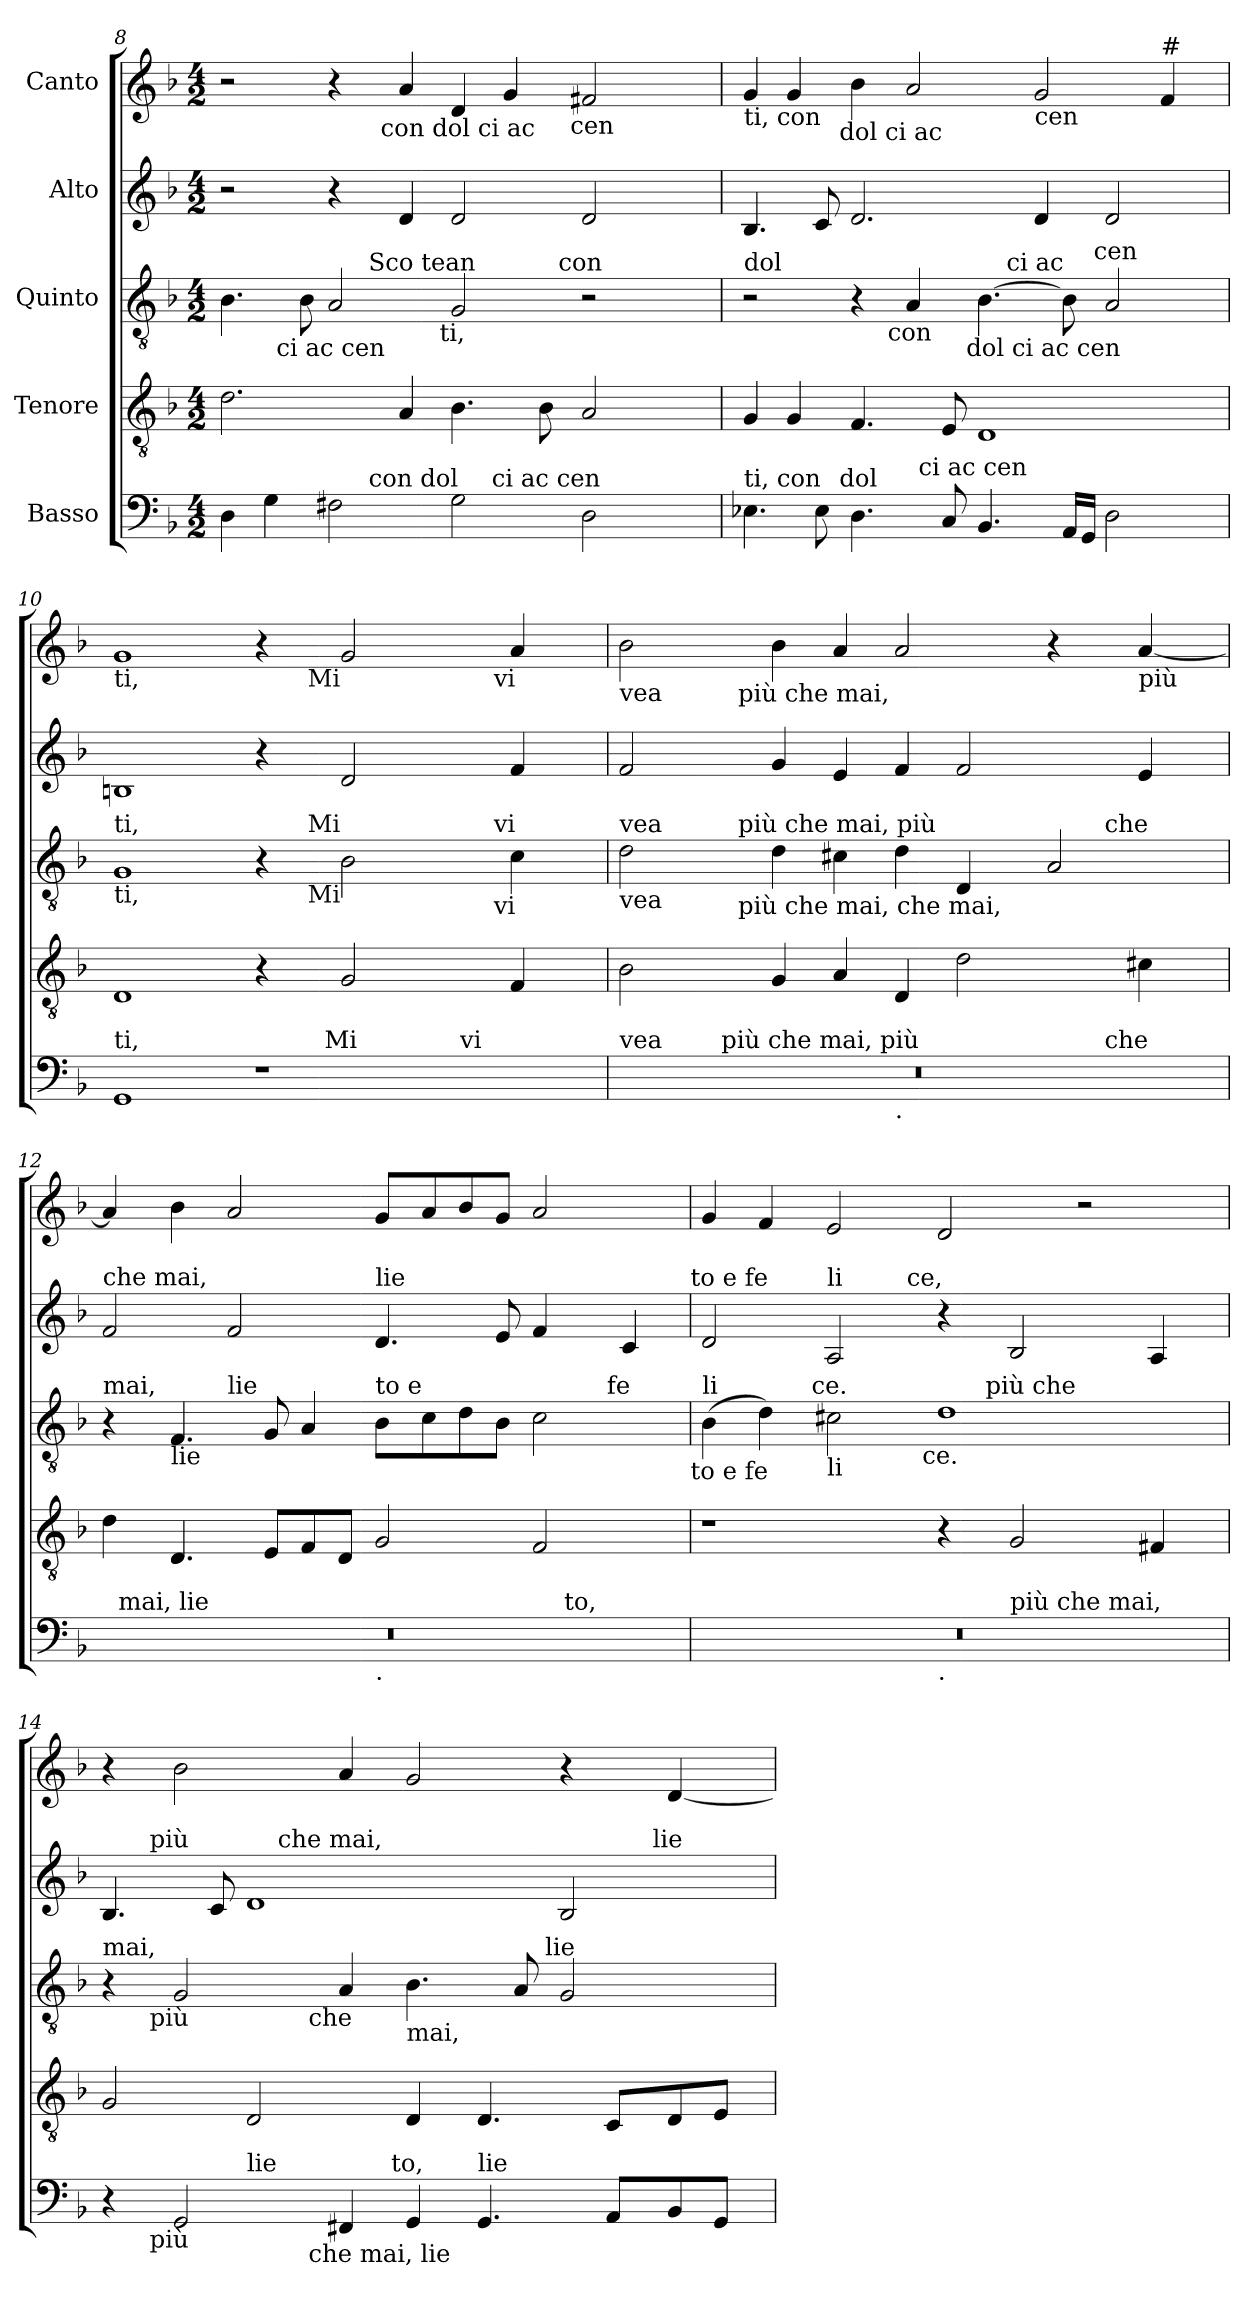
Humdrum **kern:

**kern	**kern	**kern	**kern	**kern
*part5	*part4	*part3	*part2	*part1
*staff5	*staff4	*staff3	*staff2	*staff1
*I"Basso	*I"Tenore	*I"Quinto	*I"Alto	*I"Canto
!!LO:LB:g=z
*clefF4	*clefGv2	*clefGv2	*clefG2	*clefG2
*ITrd7c12	*	*	*	*
*k[b-]	*k[b-]	*k[b-]	*k[b-]	*k[b-]
*F:	*F:	*F:	*F:	*F:
*M4/2	*M4/2	*M4/2	*M4/2	*M4/2
=8	=8	=8	=8	=8
!	!	!LO:TX:b:t=dol	!	!
!LO:TX:a:t=tean	!	!	!	!
*^	*	*^	*	*^
*	*^	*	*	*^	*	*	*^
*	*	*	*	*	*	*^	*	*	*	*
*	*	*	*	*	*	*	*^	*	*	*	*
4DD\	2ryy	1ryy	2.d\	4.B-\	4ryy	2ryy	2ryy	1ryy	2r	2r	2ryy	1ryy
4GG\	.	.	.	.	32ryy	.	.	.	.	.	.	.
!	!	!	!	!	!LO:TX:b:t=ci ac cen	!	!	!	!	!	!	!
.	.	.	.	.	1ryy	.	.	.	.	.	.	.
.	.	.	.	8B-\	.	.	.	.	.	.	.	.
2FF#X\	8ryy	.	.	2A/	.	8ryy	4...ryy	.	4r	4r	8.ryy	.
.	32ryy	.	.	.	.	32ryy	.	.	.	.	.	.
!	!	!	!	!	!	!LO:TX:a:t=Sco tean	!	!	!	!	!	!
!	!LO:TX:a:t=con dol	!	!	!	!	!	!	!	!	!	!	!
.	1ryy	.	.	.	.	1ryy	.	.	.	.	.	.
!	!	!	!	!	!	!	!	!	!	!	!LO:TX:b:t=con dol ci ac	!
.	.	.	.	.	.	.	.	.	.	.	1ryy	.
.	.	.	4A/	.	.	.	.	.	4d/	4a/	.	.
!	!	!	!	!	!	!	!LO:TX:b:t=ti,	!	!	!	!	!
.	.	.	.	.	.	.	1ryy	.	.	.	.	.
2GG\	.	8..ryy	4.B-\	2G/	.	.	.	4..ryy	2d/	4d/	.	4...ryy
!	!	!LO:TX:a:t=ci ac cen	!	!	!	!	!	!	!	!	!	!
.	.	2ryy	.	.	.	.	.	.	.	.	.	.
.	.	.	.	.	.	.	.	.	.	4g/	.	.
.	.	.	.	.	2ryy	.	.	.	.	.	.	.
.	.	.	8B-\	.	.	.	.	.	.	.	.	.
!	!	!	!	!	!	!	!	!LO:TX:a:t=con	!	!	!	!
.	.	.	.	.	.	.	.	2ryy	.	.	.	.
!	!	!	!	!	!	!	!	!	!	!	!	!LO:TX:b:t=cen
.	.	.	.	.	.	.	.	.	.	.	.	2ryy
2DD\	.	.	2A/	2r	.	.	.	.	2d/	2f#X/	.	.
.	4ryy	.	.	.	.	4ryy	.	.	.	.	.	.
.	.	.	.	.	.	.	.	.	.	.	4ryy	.
.	.	4ryy	.	.	.	.	.	.	.	.	.	.
.	.	.	.	.	8..ryy	.	.	.	.	.	.	.
.	16.ryy	.	.	.	.	16.ryy	.	.	.	.	.	.
.	.	.	.	.	.	.	.	16ryy	.	.	16ryy	.
.	.	32ryy	.	.	.	.	32ryy	.	.	.	.	32ryy
=9	=9	=9	=9	=9	=9	=9	=9	=9	=9	=9	=9	=9
!	!	!	!	!	!	!	!	!	!	!LO:TX:b:t=ti, con	!	!
!	!	!	!	!LO:TX:a:t=dol	!	!	!	!	!	!	!	!
!LO:TX:a:t=ti, con	!	!	!	!	!	!	!	!	!	!	!	!
*	*	*	*	*	*	*	*	*	*	*	*v	*v
4.EE-X\	4...ryy	2ryy	4G/	2r	2ryy	2ryy	1ryy	1ryy	4.B-/	4g/	4...ryy
.	.	.	4G/	.	.	.	.	.	.	4g/	.
8EE-\	.	.	.	.	.	.	.	.	8c/	.	.
!	!	!	!	!	!	!	!	!	!	!	!LO:TX:b:t=dol ci ac
!	!LO:TX:a:t=dol	!	!	!	!	!	!	!	!	!	!
.	1ryy	.	.	.	.	.	.	.	.	.	1ryy
4.DD\	.	4ryy	4.F/	4r	8.ryy	4...ryy	.	.	2.d/	4b-\	.
!	!	!	!	!	!LO:TX:b:t=con	!	!	!	!	!	!
.	.	.	.	.	1ryy	.	.	.	.	.	.
.	.	32ryy	.	4A/	.	.	.	.	.	2a/	.
!	!	!LO:TX:a:t=ci ac cen	!	!	!	!	!	!	!	!	!
.	.	1ryy	.	.	.	.	.	.	.	.	.
8CC/	.	.	8E/	.	.	.	.	.	.	.	.
!	!	!	!	!	!	!LO:TX:b:t=dol ci ac cen	!	!	!	!	!
.	.	.	.	.	.	1ryy	.	.	.	.	.
4.BBB-/	.	.	1D	[>4.B-\	.	.	8ryy	4...ryy	.	.	.
!	!	!	!	!	!	!	!LO:TX:a:t=ci ac	!	!	!	!
.	.	.	.	.	.	.	2..ryy	.	.	.	.
!	!	!	!	!	!	!	!	!	!	!LO:TX:b:t=cen	!
.	.	.	.	.	.	.	.	.	4d/	2g/	.
16AAA/LL	.	.	.	8B-\]	.	.	.	.	.	.	.
16GGG/JJ	.	.	.	.	.	.	.	.	.	.	.
!	!	!	!	!	!	!	!	!LO:TX:a:t=cen	!	!	!
.	2ryy	.	.	.	.	.	.	2ryy	.	.	2ryy
2DD\	.	.	.	2A/	.	.	.	.	2d/	.	.
.	.	.	.	.	4ryy	.	.	.	.	.	.
!	!	!	!	!	!	!	!	!	!	!LO:TX:a:t=#	!
.	.	.	.	.	.	.	.	.	.	4f/	.
.	.	8..ryy	.	.	.	.	.	.	.	.	.
.	.	.	.	.	16ryy	.	.	.	.	.	.
.	32ryy	.	.	.	.	32ryy	.	32ryy	.	.	32ryy
=10	=10	=10	=10	=10	=10	=10	=10	=10	=10	=10	=10
!	!	!	!	!	!	!	!	!	!	!LO:TX:b:t=ti,	!
!	!	!	!	!LO:TX:b:t=ti,	!	!	!	!	!	!	!
!	!	!	!	!LO:TX:a:t=ti,	!	!	!	!	!	!	!
!LO:TX:a:t=ti,	!	!	!	!	!	!	!	!	!	!	!
*	*	*	*	*	*	*v	*v	*v	*	*	*^
1GGG	1ryy	1ryy	1D	1G	1ryy	1ryy	1Bn	1g	1ryy	1ryy
1r	8..ryy	2ryy	4r	4r	8.ryy	2ryy	4r	4r	8.ryy	2ryy
!	!	!	!	!	!	!	!	!	!LO:TX:b:t=Mi	!
!	!	!	!	!	!LO:TX:b:t=Mi	!	!	!	!	!
!	!	!	!	!	!LO:TX:a:t=Mi	!	!	!	!	!
.	.	.	.	.	2ryy	.	.	.	2ryy	.
!	!LO:TX:a:t=Mi	!	!	!	!	!	!	!	!	!
.	2ryy	.	.	.	.	.	.	.	.	.
.	.	.	2G/	2B-\	.	.	2d/	2g/	.	.
.	.	8ryy	.	.	.	8..ryy	.	.	.	8..ryy
.	.	32ryy	.	.	.	.	.	.	.	.
!	!	!LO:TX:a:t=vi	!	!	!	!	!	!	!	!
.	.	4ryy	.	.	.	.	.	.	.	.
.	.	.	.	.	4ryy	.	.	.	4ryy	.
!	!	!	!	!	!	!	!	!	!	!LO:TX:b:t=vi
!	!	!	!	!	!	!LO:TX:b:t=vi	!	!	!	!
!	!	!	!	!	!	!LO:TX:a:t=vi	!	!	!	!
.	4ryy	.	.	.	.	4ryy	.	.	.	4ryy
.	.	.	4F/	4c\	.	.	4f/	4a/	.	.
.	.	16.ryy	.	.	.	.	.	.	.	.
.	.	.	.	.	16ryy	.	.	.	16ryy	.
.	32ryy	.	.	.	.	32ryy	.	.	.	32ryy
=11	=11	=11	=11	=11	=11	=11	=11	=11	=11	=11
!	!	!	!	!	!	!	!	!LO:TX:b:t=vea	!	!
!	!	!	!	!LO:TX:b:t=vea	!	!	!	!	!	!
!	!	!	!	!LO:TX:a:t=vea	!	!	!	!	!	!
!LO:TX:a:t=vea	!	!	!	!	!	!	!	!	!	!
*	*	*^	*	*	*	*	*	*	*v	*v
0r	4.ryy	1ryy	1ryy	2B-\	2d\	4ryy	1ryy	2f/	2b-\	4ryy
.	.	.	.	.	.	8ryy	.	.	.	8ryy
!	!LO:TX:a:t=più che mai, più	!	!	!	!	!	!	!	!	!
.	1ryy	.	.	.	.	32ryy	.	.	.	32ryy
!	!	!	!	!	!	!	!	!	!	!LO:TX:b:t=più che mai,
!	!	!	!	!	!	!LO:TX:b:t=più che mai, che mai,	!	!	!	!
!	!	!	!	!	!	!LO:TX:a:t=più che mai, più	!	!	!	!
.	.	.	.	.	.	1ryy	.	.	.	1ryy
.	.	.	.	4G/	4d\	.	.	4g/	4b-\	.
.	.	.	.	4A/	4c#X\	.	.	4e/	4a/	.
!	!	!LO:TX:b:t=.	!	!	!	!	!	!	!	!
.	.	1ryy	2ryy	4D/	4d\	.	2ryy	4f/	2a/	.
.	.	.	.	2d\	4D/	.	.	2f/	.	.
.	2ryy	.	.	.	.	.	.	.	.	.
.	.	.	.	.	.	2ryy	.	.	.	2ryy
.	.	.	8ryy	.	2A/	.	8ryy	.	4r	.
.	.	.	32ryy	.	.	.	32ryy	.	.	.
!	!	!	!	!	!	!	!LO:TX:a:t=che	!	!	!
!	!	!	!LO:TX:a:t=che	!	!	!	!	!	!	!
.	.	.	4ryy	.	.	.	4ryy	.	.	.
!	!	!	!	!	!	!	!	!	!LO:TX:b:t=più	!
.	.	.	.	4c#X\	.	.	.	4e/	[>4a/	.
.	8ryy	.	.	.	.	.	.	.	.	.
.	.	.	16.ryy	.	.	16.ryy	16.ryy	.	.	16.ryy
!!LO:PB:g=z
=12	=12	=12	=12	=12	=12	=12	=12	=12	=12	=12
!	!	!	!	!	!	!	!	!LO:TX:a:t=che mai,	!	!
!	!	!	!	!	!LO:TX:a:t=mai,	!	!	!	!	!
*	*	*	*	*	*	*	*	*	*v	*v
0r	32ryy	1ryy	1ryy	4d\	4r	2ryy	1ryy	2f/	4a/]
!	!LO:TX:a:t=mai, lie	!	!	!	!	!	!	!	!
.	1ryy	.	.	.	.	.	.	.	.
!	!	!	!	!	!LO:TX:b:t=lie	!	!	!	!
.	.	.	.	4.D/	4.F/	.	.	.	4b-\
!	!	!	!	!	!	!LO:TX:a:t=lie	!	!	!
.	.	.	.	.	.	1.ryy	.	2f/	2a/
.	.	.	.	8E/L	8G/	.	.	.	.
.	.	.	.	8F/	4A/	.	.	.	.
.	.	.	.	8D/J	.	.	.	.	.
!	!	!	!	!	!	!	!	!LO:TX:a:t=lie	!
!	!	!	!	!	!LO:TX:a:t=to e	!	!	!	!
!	!	!LO:TX:b:t=.	!	!	!	!	!	!	!
.	.	1ryy	2ryy	2G/	8B-\L	.	2ryy	4.d/	8g/L
.	2ryy	.	.	.	.	.	.	.	.
.	.	.	.	.	8c\	.	.	.	8a/
.	.	.	.	.	8d\	.	.	.	8b-/
.	.	.	.	.	8B-\J	.	.	8e/	8g/J
.	.	.	16ryy	2F/	2c\	.	8..ryy	4f/	2a/
.	4...ryy	.	.	.	.	.	.	.	.
!	!	!	!LO:TX:a:t=to,	!	!	!	!	!	!
.	.	.	4..ryy	.	.	.	.	.	.
!	!	!	!	!	!	!	!LO:TX:a:t=fe	!	!
.	.	.	.	.	.	.	4ryy	.	.
.	.	.	.	.	.	.	.	4c/	.
.	.	.	.	.	.	.	32ryy	.	.
!	!	!	!	!	!	!	!	!LO:TX:a:t=to e fe	!
!	!	!	!	!	!LO:TX:b:t=to e fe	!	!	!	!
=13	=13	=13	=13	=13	=13	=13	=13	=13	=13
!	!	!	!	!	!LO:TX:a:t=li	!	!	!	!
*	*	*v	*v	*	*	*	*^	*^	*
0r	1ryy	1ryy	1r	(<4B-\	4...ryy	2ryy	1ryy	2d/	2...ryy	4g/
.	.	.	.	4d\)	.	.	.	.	.	4f/
!	!	!	!	!	!LO:TX:a:t=ce.	!	!	!	!	!
.	.	.	.	.	1ryy	.	.	.	.	.
!	!	!	!	!	!	!	!	!LO:TX:a:t=li	!	!
!	!	!	!	!LO:TX:b:t=li	!	!	!	!	!	!
.	.	.	.	2c#X\	.	4...ryy	.	2A/	.	2e/
!	!	!	!	!	!	!	!	!	!LO:TX:a:t=ce,	!
.	.	.	.	.	.	.	.	.	1ryy	.
!	!	!	!	!	!	!LO:TX:b:t=ce.	!	!	!	!
.	.	.	.	.	.	1ryy	.	.	.	.
!	!LO:TX:b:t=.	!	!	!	!	!	!	!	!	!
.	1ryy	4ryy	4r	1d	.	.	8.ryy	4r	.	2d/
!	!	!	!	!	!	!	!LO:TX:a:t=più che	!	!	!
.	.	.	.	.	.	.	2ryy	.	.	.
!	!	!LO:TX:a:t=più che mai,	!	!	!	!	!	!	!	!
.	.	2.ryy	2G/	.	.	.	.	2B-/	.	.
.	.	.	.	.	2ryy	.	.	.	.	.
.	.	.	.	.	.	.	.	.	.	2r
.	.	.	.	.	.	.	4ryy	.	.	.
.	.	.	4F#X/	.	.	.	.	4A/	.	.
.	.	.	.	.	.	.	16ryy	.	16ryy	.
.	.	.	.	.	32ryy	32ryy	.	.	.	.
=14	=14	=14	=14	=14	=14	=14	=14	=14	=14	=14
!	!	!	!	!LO:TX:a:t=mai,	!	!	!	!	!	!
*	*^	*^	*	*	*	*	*	*^	*	*
*	*	*	*	*	*	*	*	*	*	*	*	*^	*
4r	8.ryy	2ryy	2ryy	2ryy	2G/	4r	8.ryy	2ryy	1ryy	4.B-/	8.ryy	2ryy	1ryy	4r
!	!	!	!	!	!	!	!	!	!	!	!LO:TX:a:t=più	!	!	!
!	!	!	!	!	!	!	!LO:TX:b:t=più	!	!	!	!	!	!	!
!	!LO:TX:b:t=più	!	!	!	!	!	!	!	!	!	!	!	!	!
.	1ryy	.	.	.	.	.	1ryy	.	.	.	1ryy	.	.	.
2GGG/	.	.	.	.	.	2G/	.	.	.	.	.	.	.	2b-\
.	.	.	.	.	.	.	.	.	.	8c/	.	.	.	.
!	!	!LO:TX:a:t=lie	!	!	!	!	!	!	!	!	!	!	!	!
.	.	1.ryy	8ryy	4...ryy	2D/	.	.	8ryy	.	1d	.	16.ryy	.	.
!	!	!	!	!	!	!	!	!	!	!	!	!LO:TX:a:t=che mai,	!	!
.	.	.	.	.	.	.	.	.	.	.	.	1ryy	.	.
.	.	.	32ryy	.	.	.	.	32ryy	.	.	.	.	.	.
!	!	!	!	!	!	!	!	!LO:TX:b:t=che	!	!	!	!	!	!
!	!	!	!LO:TX:b:t=che mai, lie	!	!	!	!	!	!	!	!	!	!	!
.	.	.	1ryy	.	.	.	.	1ryy	.	.	.	.	.	.
4FFF#X/	.	.	.	.	.	4A/	.	.	.	.	.	.	.	4a/
!	!	!	!	!LO:TX:a:t=to,	!	!	!	!	!	!	!	!	!	!
.	.	.	.	1ryy	.	.	.	.	.	.	.	.	.	.
!	!	!	!	!	!	!LO:TX:b:t=mai,	!	!	!	!	!	!	!	!
4GGG/	.	.	.	.	4D/	4.B-\	.	.	4...ryy	.	.	.	2ryy	2g/
.	2ryy	.	.	.	.	.	2ryy	.	.	.	2ryy	.	.	.
!LO:TX:a:t=lie	!	!	!	!	!	!	!	!	!	!	!	!	!	!
4.GGG/	.	.	.	.	4.D/	.	.	.	.	.	.	.	.	.
.	.	.	.	.	.	8A/	.	.	.	.	.	.	.	.
!	!	!	!	!	!	!	!	!	!LO:TX:a:t=lie	!	!	!	!	!
.	.	.	.	.	.	.	.	.	2ryy	.	.	.	.	.
.	.	.	.	.	.	2G/	.	.	.	2B-/	.	.	8..ryy	4r
.	.	.	.	.	.	.	.	.	.	.	.	4ryy	.	.
8AAA/L	.	.	.	.	8C/L	.	.	.	.	.	.	.	.	.
.	.	.	4ryy	.	.	.	.	4ryy	.	.	.	.	.	.
.	4ryy	.	.	.	.	.	4ryy	.	.	.	4ryy	.	.	.
!	!	!	!	!	!	!	!	!	!	!	!	!	!LO:TX:a:t=lie	!
.	.	.	.	.	.	.	.	.	.	.	.	.	4ryy	.
8BBB-/	.	.	.	.	8D/	.	.	.	.	.	.	.	.	[<4d/
.	.	.	.	.	.	.	.	.	.	.	.	8ryy	.	.
8GGG/J	.	.	.	.	8E/J	.	.	.	.	.	.	.	.	.
.	.	.	16.ryy	.	.	.	.	16.ryy	.	.	.	.	.	.
.	16ryy	.	.	.	.	.	16ryy	.	.	.	16ryy	.	.	.
.	.	.	.	32ryy	.	.	.	.	32ryy	.	.	32ryy	32ryy	.
*	*	*	*	*	*	*v	*v	*v	*v	*	*	*	*	*
*v	*v	*v	*v	*v	*	*	*v	*v	*v	*v	*
=	=	=	=	=
*-	*-	*-	*-	*-
